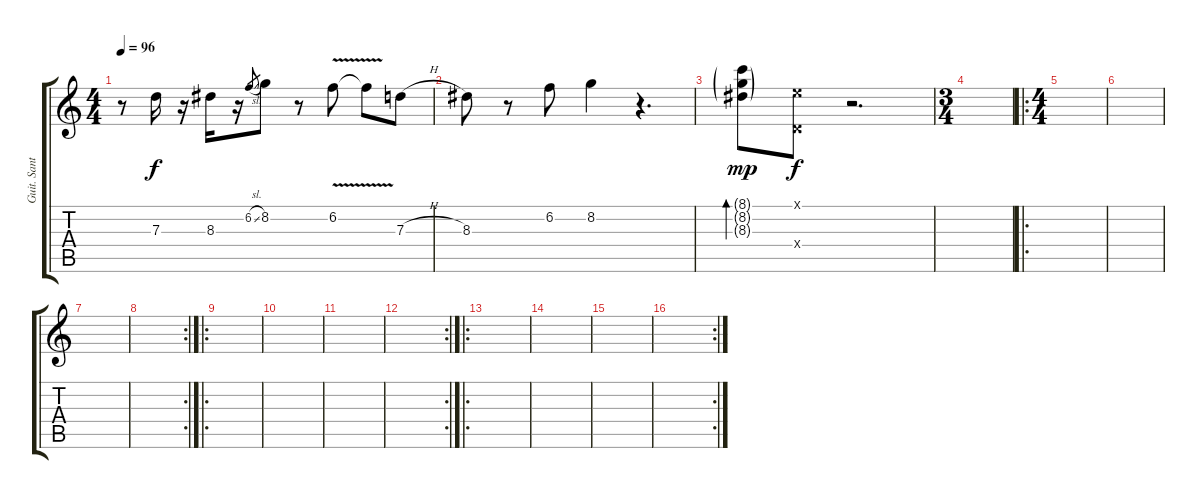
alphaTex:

\track ("Guit. Santana" "Guit. Sant") {instrument distortionguitar}
\staff {score tabs}
\tuning (E4 B3 G3 D3 A2 E2) {hide}
\ts (4 4)
\tempo 96
\clef g2
\ks c
r.8{dy f} 7.3.16 r.16 8.3.16 r.16 6.2{sl}.8{gr} 8.2.8 r.8 6.2{v}.8 6.2{t}.8 7.3{h}.8 |
8.3.8 r.8 6.2.8 8.2.4 r.4{d} |
(8.1{g} 8.2{g} 8.3{g}).8{bd 60 dy mp} (0.1{x} 0.4{x}).8{dy f} r.2{d} |
\ts (3 4)
|
\ro
\ts (4 4)
|
|
|
\rc 2
|
\ro
|
|
|
\rc 2
|
\ro
|
|
|
\rc 2
